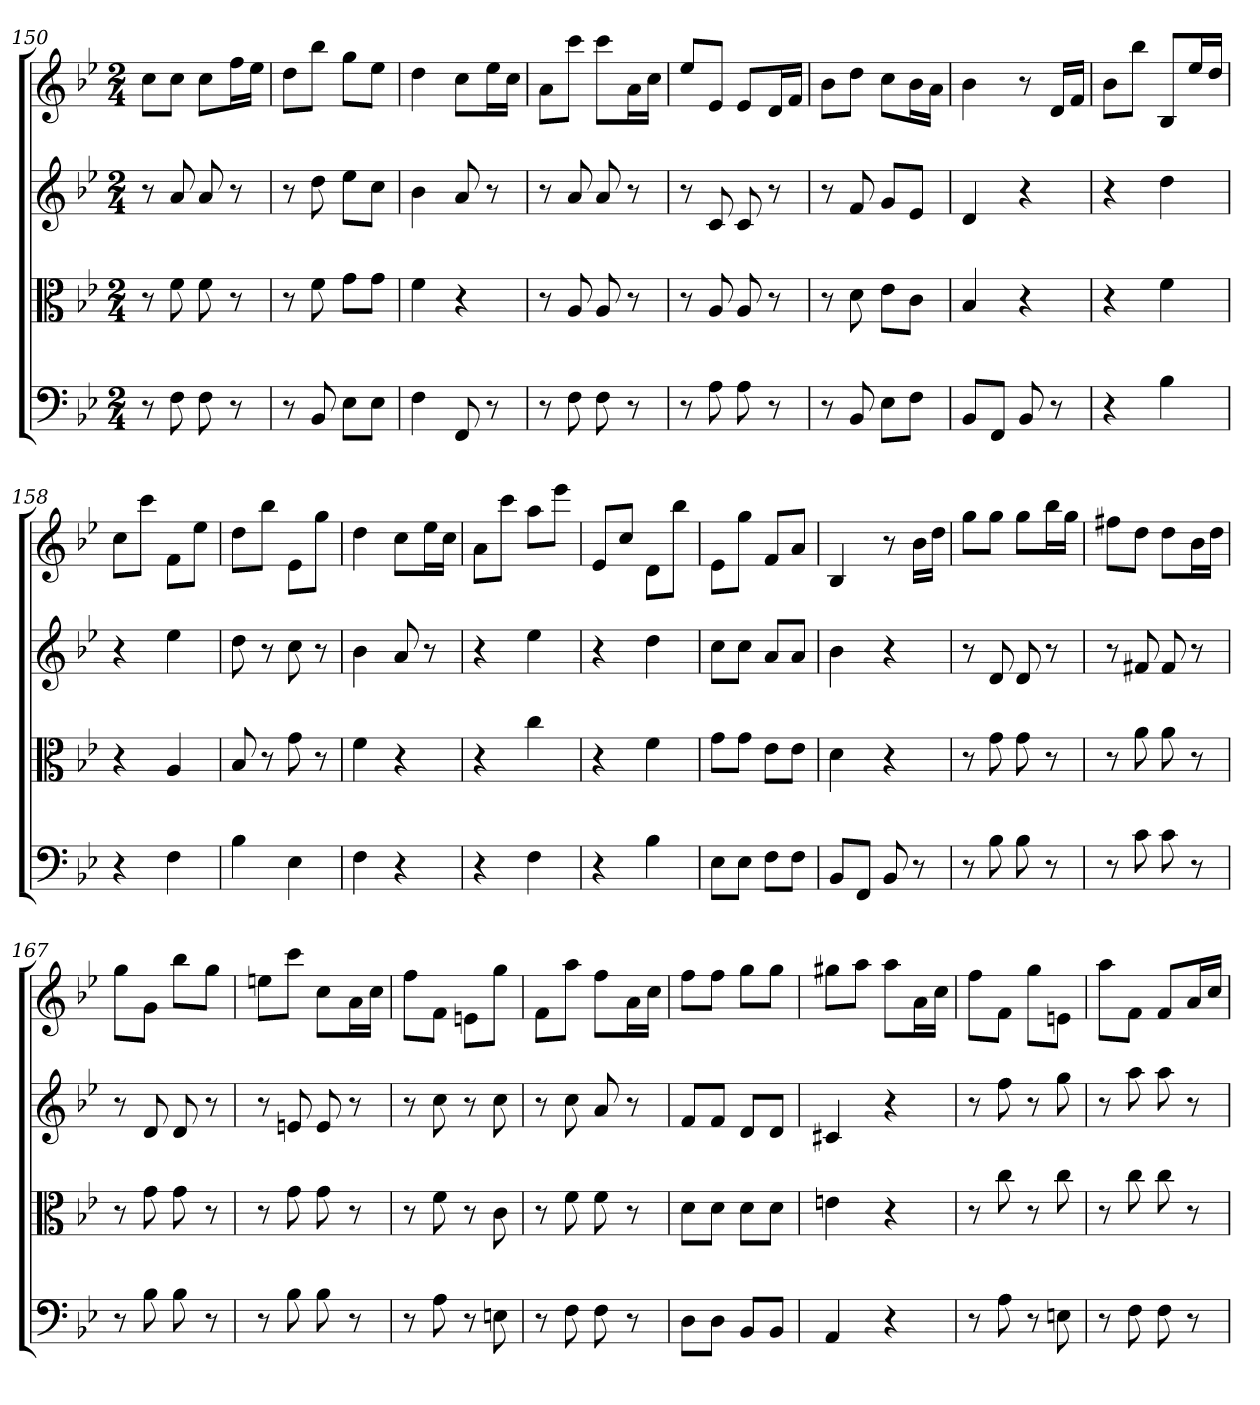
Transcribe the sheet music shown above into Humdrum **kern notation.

**kern	**kern	**kern	**kern
*part4	*part3	*part2	*part1
*staff4	*staff3	*staff2	*staff1
*clefF4	*clefC3	*	*
*k[b-e-]	*k[b-e-]	*k[b-e-]	*k[b-e-]
*B-:	*B-:	*B-:	*B-:
*M2/4	*M2/4	*M2/4	*M2/4
=150	=150	=150	=150
8r	8r	8r	8ccL
8F	8f	8a	8ccJ
8F	8f	8a	8ccL
8r	8r	8r	16ffL
.	.	.	16ee-JJ
=151	=151	=151	=151
8r	8r	8r	8ddL
8BB-	8f	8dd	8bb-J
8E-\L	8g\L	8ee-L	8ggL
8E-\J	8g\J	8ccJ	8ee-J
=152	=152	=152	=152
4F	4f	4b-	4dd
8FF	4r	8a	8ccL
8r	.	8r	16ee-L
.	.	.	16ccJJ
=153	=153	=153	=153
8r	8r	8r	8aL
8F	8A	8a	8cccJ
8F	8A	8a	8cccL
8r	8r	8r	16aL
.	.	.	16ccJJ
=154	=154	=154	=154
8r	8r	8r	8ee-L
8A	8A	8c	8e-J
8A	8A	8c	8e-L
8r	8r	8r	16dL
.	.	.	16fJJ
=155	=155	=155	=155
8r	8r	8r	8b-L
8BB-	8d	8f	8ddJ
8E-\L	8e-\L	8gL	8ccL
8F\J	8c\J	8e-J	16b-L
.	.	.	16aJJ
=156	=156	=156	=156
8BB-/L	4B-	4d	4b-
8FF/J	.	.	.
8BB-	4r	4r	8r
8r	.	.	16dLL
.	.	.	16fJJ
=157	=157	=157	=157
4r	4r	4r	8b-L
.	.	.	8bb-J
4B-	4f	4dd	8B-L
.	.	.	16ee-L
.	.	.	16ddJJ
=158	=158	=158	=158
4r	4r	4r	8ccL
.	.	.	8cccJ
4F	4A	4ee-	8fL
.	.	.	8ee-J
=159	=159	=159	=159
4B-	8B-	8dd	8ddL
.	8r	8r	8bb-J
4E-	8g	8cc	8e-L
.	8r	8r	8ggJ
=160	=160	=160	=160
4F	4f	4b-	4dd
4r	4r	8a	8ccL
.	.	8r	16ee-L
.	.	.	16ccJJ
=161	=161	=161	=161
4r	4r	4r	8aL
.	.	.	8cccJ
4F	4cc	4ee-	8aaL
.	.	.	8eee-J
=162	=162	=162	=162
4r	4r	4r	8e-L
.	.	.	8ccJ
4B-	4f	4dd	8dL
.	.	.	8bb-J
=163	=163	=163	=163
8E-\L	8g\L	8ccL	8e-L
8E-\J	8g\J	8ccJ	8ggJ
8F\L	8e-\L	8aL	8fL
8F\J	8e-\J	8aJ	8aJ
=164	=164	=164	=164
8BB-/L	4d	4b-	4B-
8FF/J	.	.	.
8BB-	4r	4r	8r
8r	.	.	16b-LL
.	.	.	16ddJJ
=165	=165	=165	=165
8r	8r	8r	8ggL
8B-	8g	8d	8ggJ
8B-	8g	8d	8ggL
8r	8r	8r	16bb-L
.	.	.	16ggJJ
=166	=166	=166	=166
8r	8r	8r	8ff#XL
8c	8a	8f#X	8ddJ
8c	8a	8f#	8ddL
8r	8r	8r	16b-L
.	.	.	16ddJJ
=167	=167	=167	=167
8r	8r	8r	8ggL
8B-	8g	8d	8gJ
8B-	8g	8d	8bb-L
8r	8r	8r	8ggJ
=168	=168	=168	=168
8r	8r	8r	8eenL
8B-	8g	8en	8cccJ
8B-	8g	8e	8ccL
8r	8r	8r	16aL
.	.	.	16ccJJ
=169	=169	=169	=169
8r	8r	8r	8ffL
8A	8f	8cc	8fJ
8r	8r	8r	8enL
8En	8c	8cc	8ggJ
=170	=170	=170	=170
8r	8r	8r	8fL
8F	8f	8cc	8aaJ
8F	8f	8a	8ffL
8r	8r	8r	16aL
.	.	.	16ccJJ
=171	=171	=171	=171
8D\L	8d\L	8fL	8ffL
8D\J	8d\J	8fJ	8ffJ
8BB-/L	8d\L	8dL	8ggL
8BB-/J	8d\J	8dJ	8ggJ
=172	=172	=172	=172
4AA	4en	4c#X	8gg#XL
.	.	.	8aaJ
4r	4r	4r	8aaL
.	.	.	16aL
.	.	.	16ccJJ
=173	=173	=173	=173
8r	8r	8r	8ffL
8A	8cc	8ff	8fJ
8r	8r	8r	8ggL
8En	8cc	8gg	8enJ
=174	=174	=174	=174
8r	8r	8r	8aaL
8F	8cc	8aa	8fJ
8F	8cc	8aa	8fL
8r	8r	8r	16aL
.	.	.	16ccJJ
=	=	=	=
*-	*-	*-	*-
